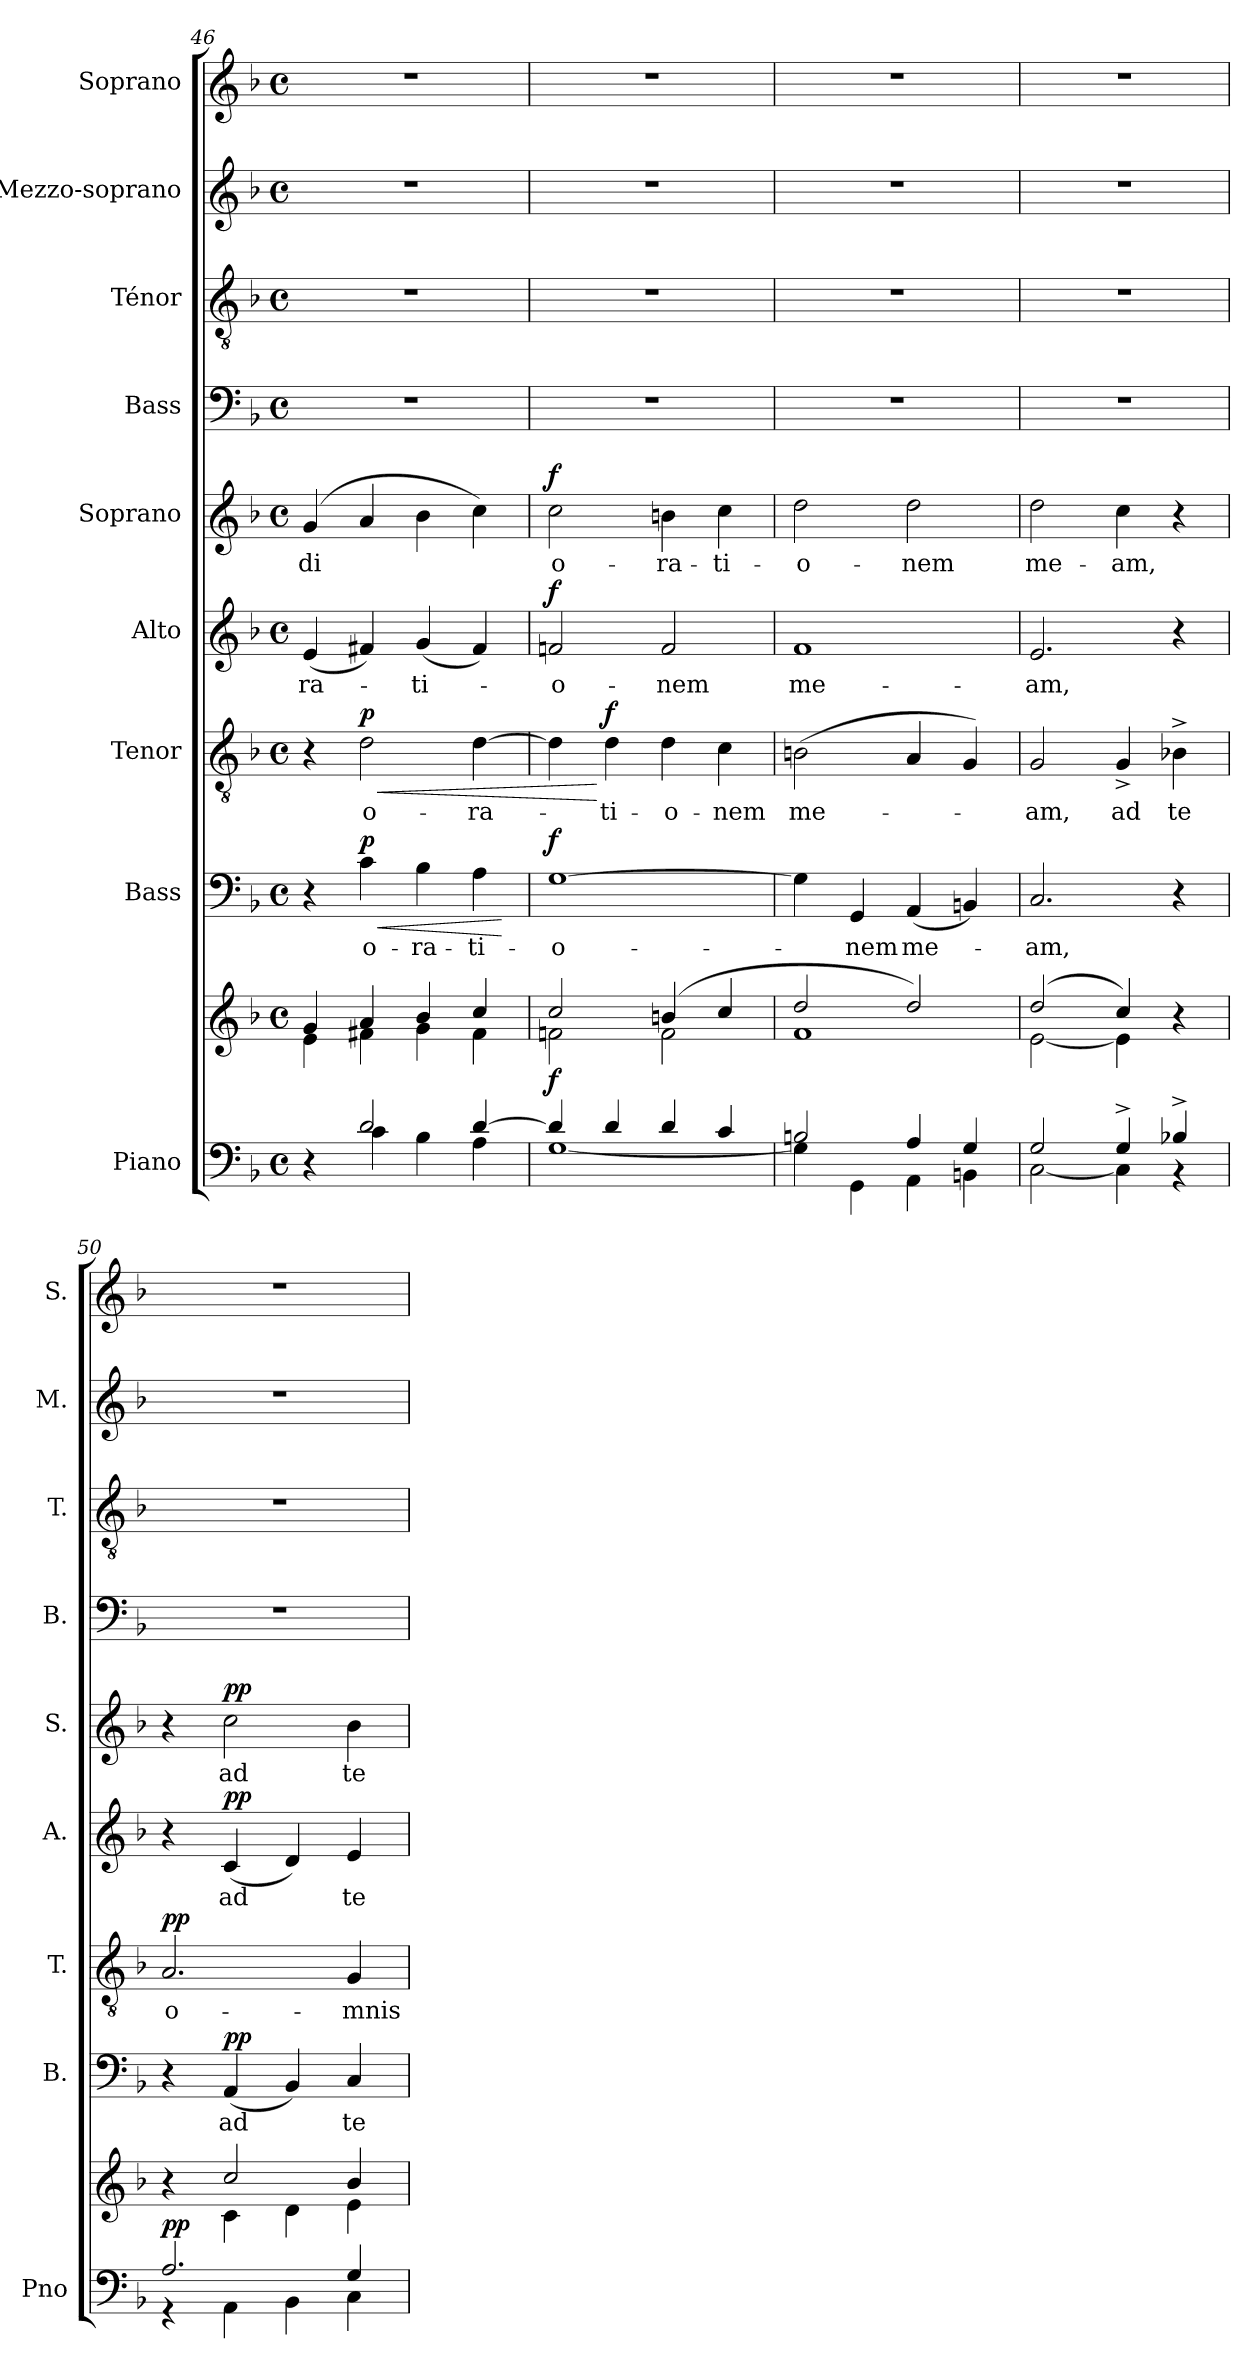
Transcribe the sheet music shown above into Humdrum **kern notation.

**kern	**kern	**dynam	**kern	**text	**dynam	**kern	**text	**dynam	**kern	**text	**dynam	**kern	**text	**dynam	**kern	**kern	**kern	**kern
*part9	*part9	*part9	*part8	*part8	*part8	*part7	*part7	*part7	*part6	*part6	*part6	*part5	*part5	*part5	*part4	*part3	*part2	*part1
*staff10	*staff9	*staff9/10	*staff8	*staff8	*staff8	*staff7	*staff7	*staff7	*staff6	*staff6	*staff6	*staff5	*staff5	*staff5	*staff4	*staff3	*staff2	*staff1
*I"Piano	*	*	*I"Bass	*	*	*I"Tenor	*	*	*I"Alto	*	*	*I"Soprano	*	*	*I"Bass	*I"Ténor	*I"Mezzo-soprano	*I"Soprano
*I'Pno	*	*	*I'B.	*	*	*I'T.	*	*	*I'A.	*	*	*I'S.	*	*	*I'B.	*I'T.	*I'M.	*I'S.
*clefF4	*clefG2	*	*clefF4	*	*	*clefGv2	*	*	*clefG2	*	*	*clefG2	*	*	*clefF4	*clefGv2	*clefG2	*clefG2
*k[b-]	*k[b-]	*	*k[b-]	*	*	*k[b-]	*	*	*k[b-]	*	*	*k[b-]	*	*	*k[b-]	*k[b-]	*k[b-]	*k[b-]
*M4/4	*M4/4	*	*M4/4	*	*	*M4/4	*	*	*M4/4	*	*	*M4/4	*	*	*M4/4	*M4/4	*M4/4	*M4/4
*met(c)	*met(c)	*	*met(c)	*	*	*met(c)	*	*	*met(c)	*	*	*met(c)	*	*	*met(c)	*met(c)	*met(c)	*met(c)
=46	=46	=46	=46	=46	=46	=46	=46	=46	=46	=46	=46	=46	=46	=46	=46	=46	=46	=46
*^	*^	*	*	*	*	*	*	*	*	*	*	*	*	*	*	*	*	*
!	!	!	!	!	!	!	!	!	!	!	!	!LO:LY:b	!	!	!LO:LY:b	!	!	!	!	!
4r	4ryy	4g/	4e\	.	4r	.	.	4r	.	.	(4e/	-ra-	.	(4g/	-di	.	1r	1r	1r	1r
!	!	!	!	!	!	!LO:LY:b	!LO:HP:b	!	!LO:LY:b	!LO:HP:b	!	!	!	!	!	!	!	!	!	!
!	!	!	!	!	!	!	!LO:DY:n=1:a	!	!	!LO:DY:n=1:a	!	!	!	!	!	!	!	!	!	!
2d/	4c\	4a/	4f#X\	.	4c\	o-	< p	2d\	o-	< p	4f#X/)	.	.	4a/	.	.	.	.	.	.
!	!	!	!	!	!	!LO:LY:b	!	!	!	!	!	!LO:LY:b	!	!	!	!	!	!	!	!
.	4B-\	4b-/	4g\	.	4B-\	-ra-	.	.	.	.	(4g/	-ti-	.	4b-\	.	.	.	.	.	.
!	!	!	!	!	!	!LO:LY:b	!	!	!LO:LY:b	!	!	!	!	!	!	!	!	!	!	!
[4d/	4A\	4cc/	4f#\	.	4A\	-ti-	.	[4d\	-ra-	.	4f#/)	.	.	4cc\)	.	.	.	.	.	.
*v	*v	*	*	*	*	*	*	*	*	*	*	*	*	*	*	*	*	*	*	*
*	*v	*v	*	*	*	*	*	*	*	*	*	*	*	*	*	*	*	*	*
.	.	.	.	.	[	.	.	.	.	.	.	.	.	.	.	.	.	.
=47	=47	=47	=47	=47	=47	=47	=47	=47	=47	=47	=47	=47	=47	=47	=47	=47	=47	=47
*^	*^	*	*	*	*	*	*	*	*	*	*	*	*	*	*	*	*	*
!	!	!	!	!LO:DY:b	!	!LO:LY:b	!LO:DY:a	!	!	!	!	!LO:LY:b	!LO:DY:a	!	!LO:LY:b	!LO:DY:a	!	!	!	!
4d/]	[1G	2cc/	2fn\	f	[1G	-o-	f	4d\]	.	.	2fn/	-o-	f	2cc\	o-	f	1r	1r	1r	1r
!	!	!	!	!	!	!	!	!	!LO:LY:b	!LO:DY:n=1:a	!	!	!	!	!	!	!	!	!	!
4d/	.	.	.	.	.	.	.	4d\	-ti-	[ f	.	.	.	.	.	.	.	.	.	.
!	!	!	!	!	!	!	!	!	!LO:LY:b	!	!	!LO:LY:b	!	!	!LO:LY:b	!	!	!	!	!
4d/	.	(4bn/	2f\	.	.	.	.	4d\	-o-	.	2f/	-nem	.	4bn\	-ra-	.	.	.	.	.
!	!	!	!	!	!	!	!	!	!LO:LY:b	!	!	!	!	!	!LO:LY:b	!	!	!	!	!
4c/	.	4cc/	.	.	.	.	.	4c\	-nem	.	.	.	.	4cc\	-ti-	.	.	.	.	.
=48	=48	=48	=48	=48	=48	=48	=48	=48	=48	=48	=48	=48	=48	=48	=48	=48	=48	=48	=48	=48
!	!	!	!	!	!	!	!	!	!LO:LY:b	!	!	!LO:LY:b	!	!	!LO:LY:b	!	!	!	!	!
2Bn/	4G\]	2dd/	1f	.	4G\]	.	.	(2Bn\	me-	.	1f	me-	.	2dd\	-o-	.	1r	1r	1r	1r
!	!	!	!	!	!	!LO:LY:b	!	!	!	!	!	!	!	!	!	!	!	!	!	!
.	4GG\	.	.	.	4GG/	-nem	.	.	.	.	.	.	.	.	.	.	.	.	.	.
!	!	!	!	!	!	!LO:LY:b	!	!	!	!	!	!	!	!	!LO:LY:b	!	!	!	!	!
4A/	4AA\	2dd/)	.	.	(4AA/	me-	.	4A/	.	.	.	.	.	2dd\	-nem	.	.	.	.	.
4G/	4BBn\	.	.	.	4BBn/)	.	.	4G/)	.	.	.	.	.	.	.	.	.	.	.	.
!!LO:LB:g=z
=49	=49	=49	=49	=49	=49	=49	=49	=49	=49	=49	=49	=49	=49	=49	=49	=49	=49	=49	=49	=49
!	!	!	!	!	!	!LO:LY:b	!	!	!LO:LY:b	!	!	!LO:LY:b	!	!	!LO:LY:b	!	!	!	!	!
2G/	[2C\	(2dd/	[2e\	.	2.C/	-am,	.	2G/	-am,	.	2.e/	-am,	.	2dd\	me-	.	1r	1r	1r	1r
!	!	!	!	!	!	!	!	!	!LO:LY:b	!	!	!	!	!	!LO:LY:b	!	!	!	!	!
4G^/	4C\]	4cc/)	4e\]	.	.	.	.	4G^/	ad	.	.	.	.	4cc\	-am,	.	.	.	.	.
!	!	!	!	!	!	!	!	!	!LO:LY:b	!	!	!	!	!	!	!	!	!	!	!
4B-X^/	4r	4r	4ryy	.	4r	.	.	4B-X^\	te	.	4r	.	.	4r	.	.	.	.	.	.
=50	=50	=50	=50	=50	=50	=50	=50	=50	=50	=50	=50	=50	=50	=50	=50	=50	=50	=50	=50	=50
!	!	!	!	!LO:DY:a=2	!	!	!	!	!LO:LY:b	!LO:DY:a	!	!	!	!	!	!	!	!	!	!
2.A/	4r	4r	4ryy	pp	4r	.	.	2.A/	o-	pp	4r	.	.	4r	.	.	1r	1r	1r	1r
!	!	!	!	!	!	!LO:LY:b	!LO:DY:a	!	!	!	!	!LO:LY:b	!LO:DY:a	!	!LO:LY:b	!LO:DY:a	!	!	!	!
.	4AA\	2cc/	4c\	.	(4AA/	ad	pp	.	.	.	(4c/	ad	pp	2cc\	ad	pp	.	.	.	.
.	4BB-\	.	4d\	.	4BB-/)	.	.	.	.	.	4d/)	.	.	.	.	.	.	.	.	.
!	!	!	!	!	!	!LO:LY:b	!	!	!LO:LY:b	!	!	!LO:LY:b	!	!	!LO:LY:b	!	!	!	!	!
4G/	4C\	4b-/	4e\	.	4C/	te	.	4G/	-mnis	.	4e/	te	.	4b-\	te	.	.	.	.	.
*v	*v	*	*	*	*	*	*	*	*	*	*	*	*	*	*	*	*	*	*	*
*	*v	*v	*	*	*	*	*	*	*	*	*	*	*	*	*	*	*	*	*
=	=	=	=	=	=	=	=	=	=	=	=	=	=	=	=	=	=	=
*-	*-	*-	*-	*-	*-	*-	*-	*-	*-	*-	*-	*-	*-	*-	*-	*-	*-	*-
